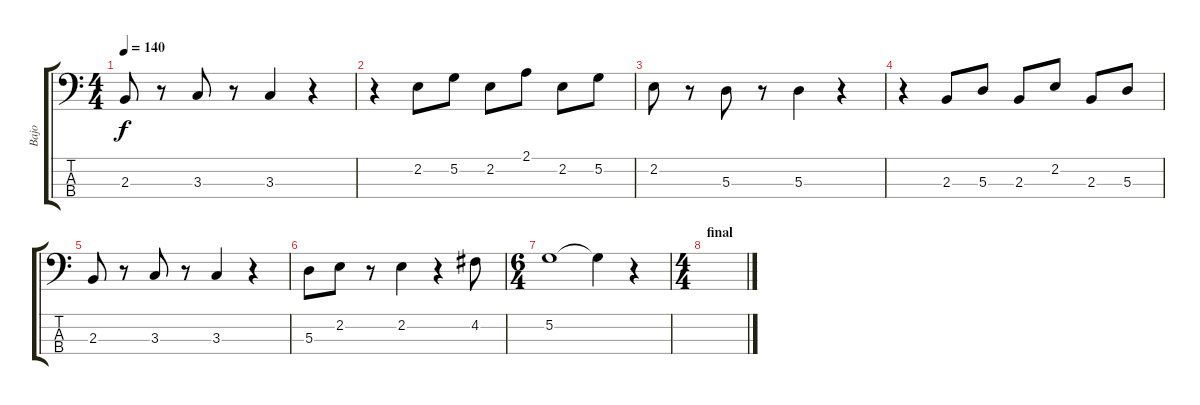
\track ("Bajo" "Bajo") {instrument electricbasspick}
\staff {score tabs}
\tuning (G2 D2 A1 E1) {hide}
\ts (4 4)
\tempo 140
\clef f4
\ks c
2.3.8{dy f} r.8 3.3.8 r.8 3.3.4 r.4 |
r.4 2.2.8 5.2.8 2.2.8 2.1.8 2.2.8 5.2.8 |
2.2.8 r.8 5.3.8 r.8 5.3.4 r.4 |
r.4 2.3.8 5.3.8 2.3.8 2.2.8 2.3.8 5.3.8 |
2.3.8 r.8 3.3.8 r.8 3.3.4 r.4 |
5.3.8 2.2.8 r.8 2.2.4 r.4 4.2.8 |
\ts (6 4)
5.2.1 5.2{t}.4 r.4 |
\ts (4 4)
\section ("" "final")
